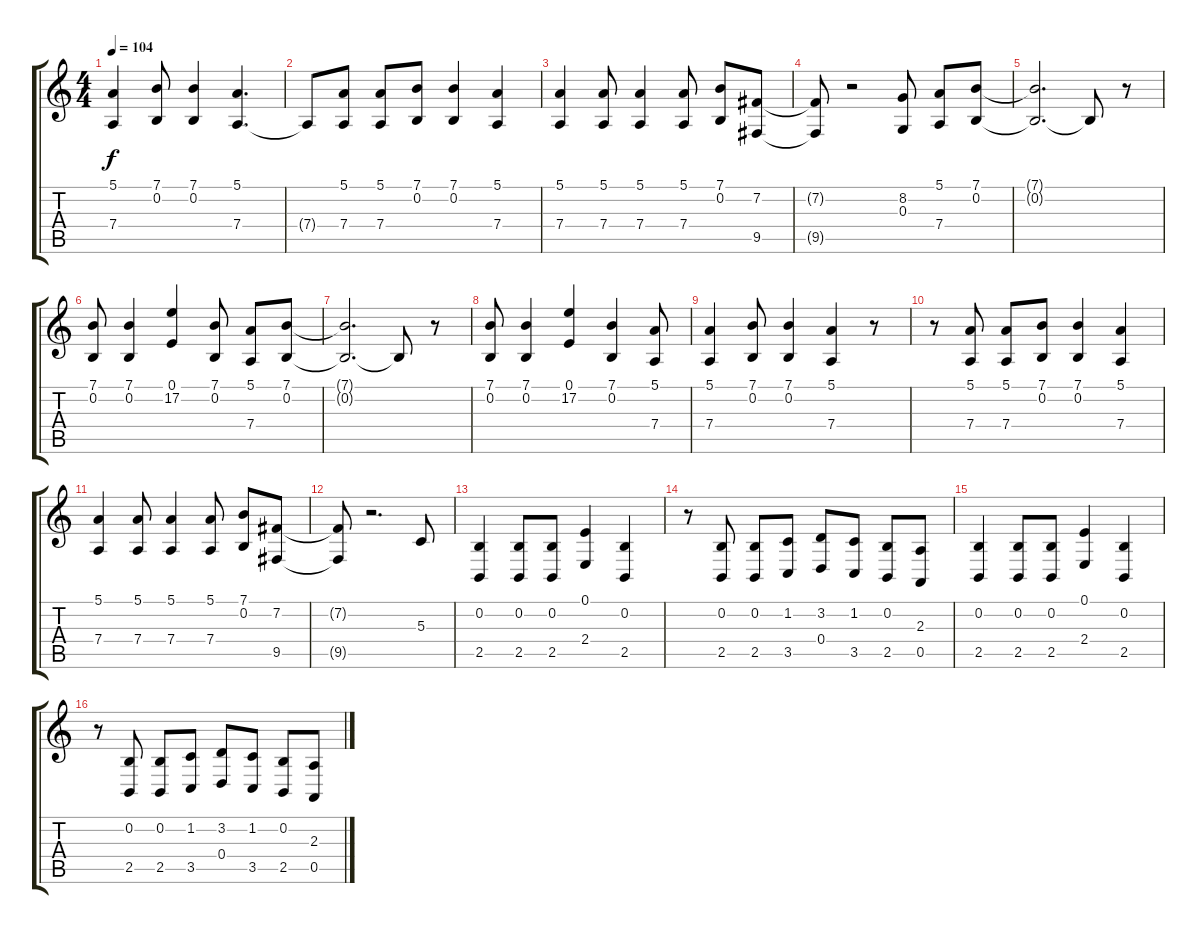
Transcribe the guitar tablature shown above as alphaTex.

\track "" {instrument ocarina}
\staff {score tabs}
\tuning (E4 B3 G3 D3 A2 E2) {hide}
\ts (4 4)
\tempo 104
\clef g2
\ks c
(5.1 7.4).4{dy f} (7.1 0.2).8 (7.1 0.2).4 (5.1 7.4).4{d} |
7.4{t}.8 (5.1 7.4).8 (5.1 7.4).8 (7.1 0.2).8 (7.1 0.2).4 (5.1 7.4).4 |
(5.1 7.4).4 (5.1 7.4).8 (5.1 7.4).4 (5.1 7.4).8 (7.1 0.2).8 (7.2 9.5).8 |
(7.2{t} 9.5{t}).8 r.2 (8.2 0.3).8 (5.1 7.4).8 (7.1 0.2).8 |
(7.1{t} 0.2{t}).2{d} 0.2{t}.8 r.8 |
(7.1 0.2).8 (7.1 0.2).4 (0.1 17.2).4 (7.1 0.2).8 (5.1 7.4).8 (7.1 0.2).8 |
(7.1{t} 0.2{t}).2{d} 0.2{t}.8 r.8 |
(7.1 0.2).8 (7.1 0.2).4 (0.1 17.2).4 (7.1 0.2).4 (5.1 7.4).8 |
(5.1 7.4).4 (7.1 0.2).8 (7.1 0.2).4 (5.1 7.4).4 r.8 |
r.8 (5.1 7.4).8 (5.1 7.4).8 (7.1 0.2).8 (7.1 0.2).4 (5.1 7.4).4 |
(5.1 7.4).4 (5.1 7.4).8 (5.1 7.4).4 (5.1 7.4).8 (7.1 0.2).8 (7.2 9.5).8 |
(7.2{t} 9.5{t}).8 r.2{d} 5.3.8 |
(0.2 2.5).4 (0.2 2.5).8 (0.2 2.5).8 (0.1 2.4).4 (0.2 2.5).4 |
r.8 (0.2 2.5).8 (0.2 2.5).8 (1.2 3.5).8 (3.2 0.4).8 (1.2 3.5).8 (0.2 2.5).8 (2.3 0.5).8 |
(0.2 2.5).4 (0.2 2.5).8 (0.2 2.5).8 (0.1 2.4).4 (0.2 2.5).4 |
r.8 (0.2 2.5).8 (0.2 2.5).8 (1.2 3.5).8 (3.2 0.4).8 (1.2 3.5).8 (0.2 2.5).8 (2.3 0.5).8
